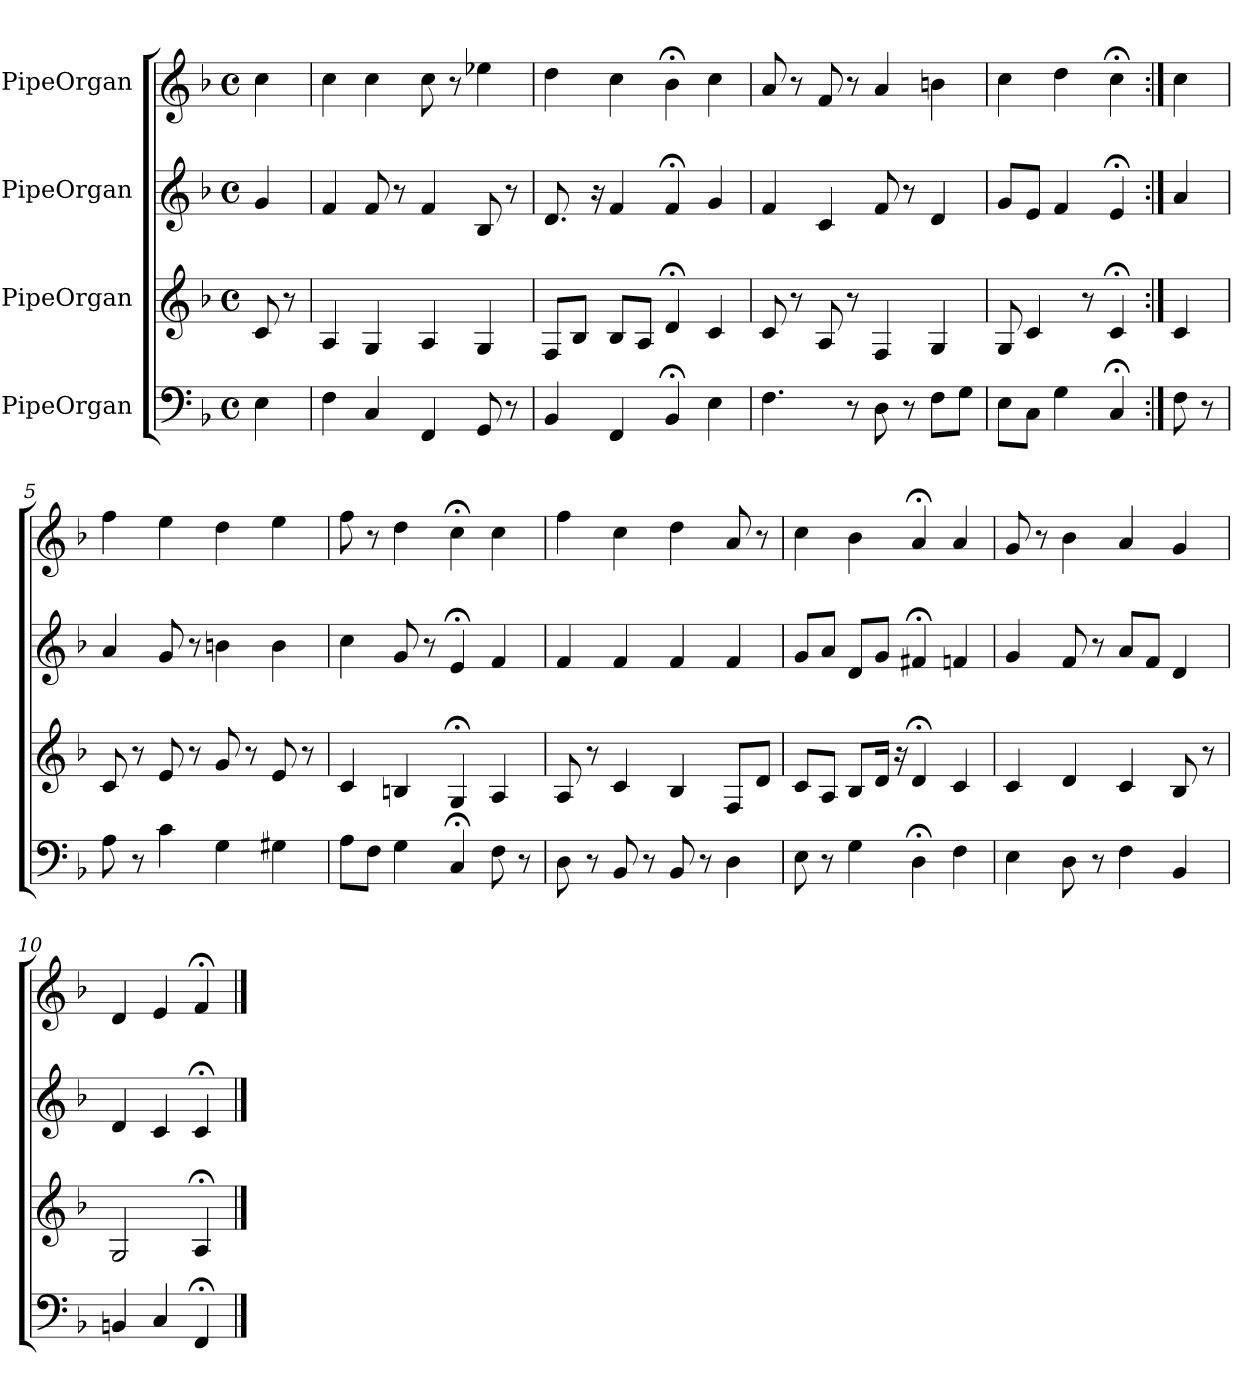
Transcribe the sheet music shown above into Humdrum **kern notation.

**kern	**kern	**kern	**kern
*part4	*part3	*part2	*part1
*staff4	*staff3	*staff2	*staff1
*I"PipeOrgan	*I"PipeOrgan	*I"PipeOrgan	*I"PipeOrgan
*k[b-]	*k[b-]	*k[b-]	*k[b-]
*F:	*F:	*F:	*F:
*M4/4	*M4/4	*M4/4	*M4/4
*met(c)	*met(c)	*met(c)	*met(c)
*MM60	*MM60	*MM60	*MM60
=	=	=	=
4E	8c	4g	4cc
.	8r	.	.
=1	=1	=1	=1
4F	4A	4f	4cc
4C	4G	8f	4cc
.	.	8r	.
4FF	4A	4f	8cc
.	.	.	8r
8GG	4G	8B-	4ee-X
8r	.	8r	.
=2	=2	=2	=2
4BB-	8FL	8.d	4dd
.	8B-J	.	.
.	.	16r	.
4FF	8B-L	4f	4cc
.	8AJ	.	.
4BB-;<	4d;<	4f;<	4b-;<
4E	4c	4g	4cc
=3	=3	=3	=3
4.F	8c	4f	8a
.	8r	.	8r
.	8A	4c	8f
8r	8r	.	8r
8D	4F	8f	4a
8r	.	8r	.
8FL	4G	4d	4bn
8GJ	.	.	.
=4	=4	=4	=4
8EL	8G	8gL	4cc
8CJ	4c	8eJ	.
4G	.	4f	4dd
.	8r	.	.
4C;<	4c;<	4e;<	4cc;<
=:|!	=:|!	=:|!	=:|!
8F	4c	4a	4cc
8r	.	.	.
=5	=5	=5	=5
8A	8c	4a	4ff
8r	8r	.	.
4c	8e	8g	4ee
.	8r	8r	.
4G	8g	4bn	4dd
.	8r	.	.
4G#X	8e	4b	4ee
.	8r	.	.
=6	=6	=6	=6
8AL	4c	4cc	8ff
8FJ	.	.	8r
4G	4Bn	8g	4dd
.	.	8r	.
4C;<	4G;<	4e;<	4cc;<
8F	4A	4f	4cc
8r	.	.	.
=7	=7	=7	=7
8D	8A	4f	4ff
8r	8r	.	.
8BB-	4c	4f	4cc
8r	.	.	.
8BB-	4B-	4f	4dd
8r	.	.	.
4D	8FL	4f	8a
.	8dJ	.	8r
=8	=8	=8	=8
8E	8cL	8gL	4cc
8r	8AJ	8aJ	.
4G	8B-L	8dL	4b-
.	16dJk	8gJ	.
.	16r	.	.
4D;<	4d;<	4f#X;<	4a;<
4F	4c	4fn	4a
=9	=9	=9	=9
4E	4c	4g	8g
.	.	.	8r
8D	4d	8f	4b-
8r	.	8r	.
4F	4c	8aL	4a
.	.	8fJ	.
4BB-	8B-	4d	4g
.	8r	.	.
=10	=10	=10	=10
4BBn	2G	4d	4d
4C	.	4c	4e
4FF;<	4A;<	4c;<	4f;<
==	==	==	==
*-	*-	*-	*-
